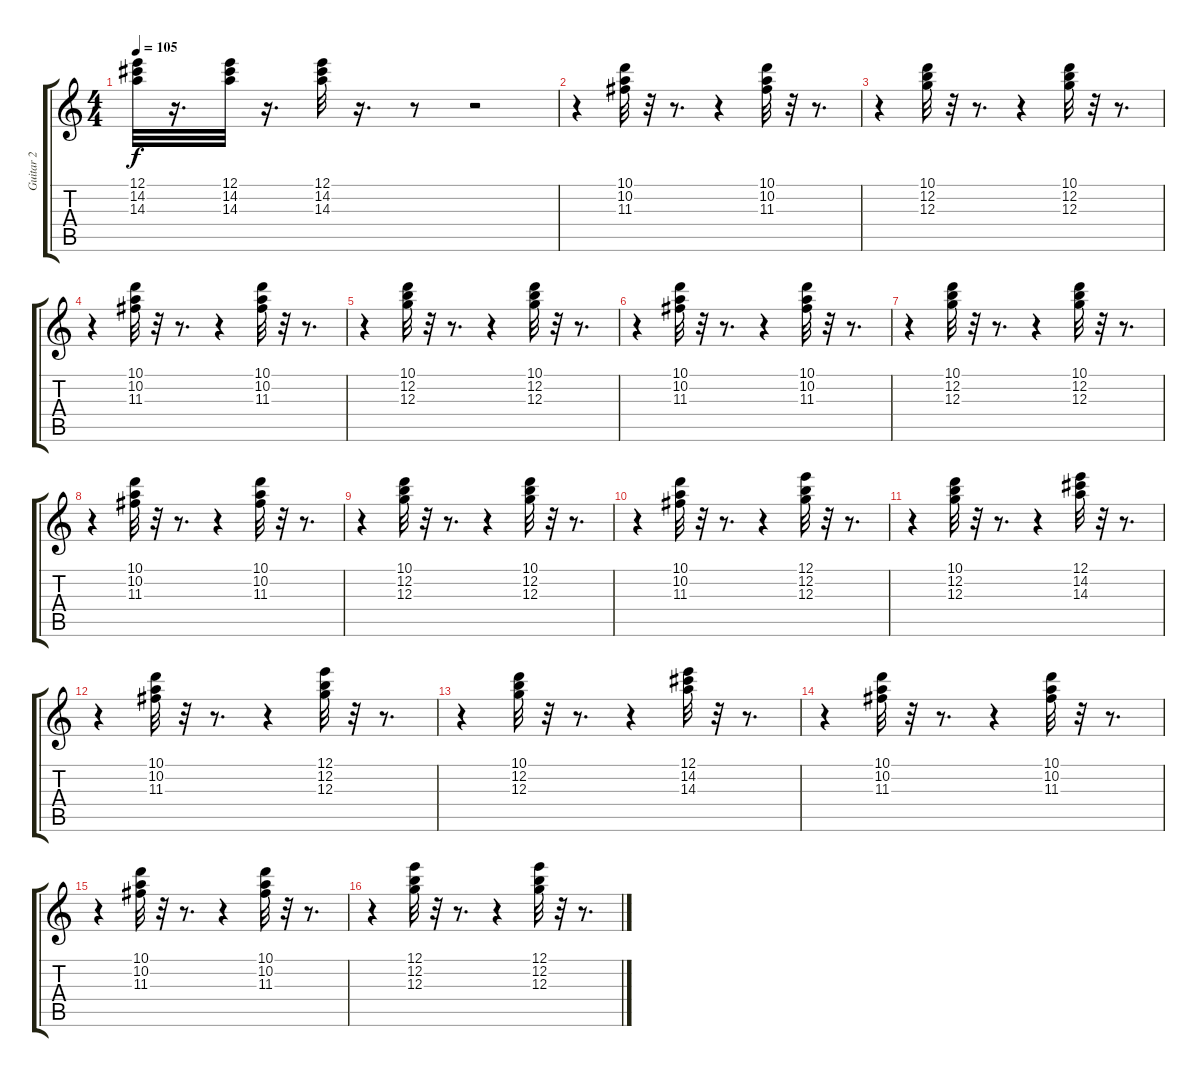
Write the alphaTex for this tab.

\track ("Guitar 2" "Guitar 2") {instrument electricguitarclean}
\staff {score tabs}
\tuning (E4 B3 G3 D3 A2 E2) {hide}
\ts (4 4)
\tempo 105
\clef g2
\ks c
(12.1 14.2 14.3).32{dy f} r.16{d} (12.1 14.2 14.3).32 r.16{d} (12.1 14.2 14.3).32 r.16{d} r.8 r.2 |
r.4 (10.1 10.2 11.3).32 r.32 r.8{d} r.4 (10.1 10.2 11.3).32 r.32 r.8{d} |
r.4 (10.1 12.2 12.3).32 r.32 r.8{d} r.4 (10.1 12.2 12.3).32 r.32 r.8{d} |
r.4 (10.1 10.2 11.3).32 r.32 r.8{d} r.4 (10.1 10.2 11.3).32 r.32 r.8{d} |
r.4 (10.1 12.2 12.3).32 r.32 r.8{d} r.4 (10.1 12.2 12.3).32 r.32 r.8{d} |
r.4 (10.1 10.2 11.3).32 r.32 r.8{d} r.4 (10.1 10.2 11.3).32 r.32 r.8{d} |
r.4 (10.1 12.2 12.3).32 r.32 r.8{d} r.4 (10.1 12.2 12.3).32 r.32 r.8{d} |
r.4 (10.1 10.2 11.3).32 r.32 r.8{d} r.4 (10.1 10.2 11.3).32 r.32 r.8{d} |
r.4 (10.1 12.2 12.3).32 r.32 r.8{d} r.4 (10.1 12.2 12.3).32 r.32 r.8{d} |
r.4 (10.1 10.2 11.3).32 r.32 r.8{d} r.4 (12.1 12.2 12.3).32 r.32 r.8{d} |
r.4 (10.1 12.2 12.3).32 r.32 r.8{d} r.4 (12.1 14.2 14.3).32 r.32 r.8{d} |
r.4 (10.1 10.2 11.3).32 r.32 r.8{d} r.4 (12.1 12.2 12.3).32 r.32 r.8{d} |
r.4 (10.1 12.2 12.3).32 r.32 r.8{d} r.4 (12.1 14.2 14.3).32 r.32 r.8{d} |
r.4 (10.1 10.2 11.3).32 r.32 r.8{d} r.4 (10.1 10.2 11.3).32 r.32 r.8{d} |
r.4 (10.1 10.2 11.3).32 r.32 r.8{d} r.4 (10.1 10.2 11.3).32 r.32 r.8{d} |
r.4 (12.1 12.2 12.3).32 r.32 r.8{d} r.4 (12.1 12.2 12.3).32 r.32 r.8{d}
